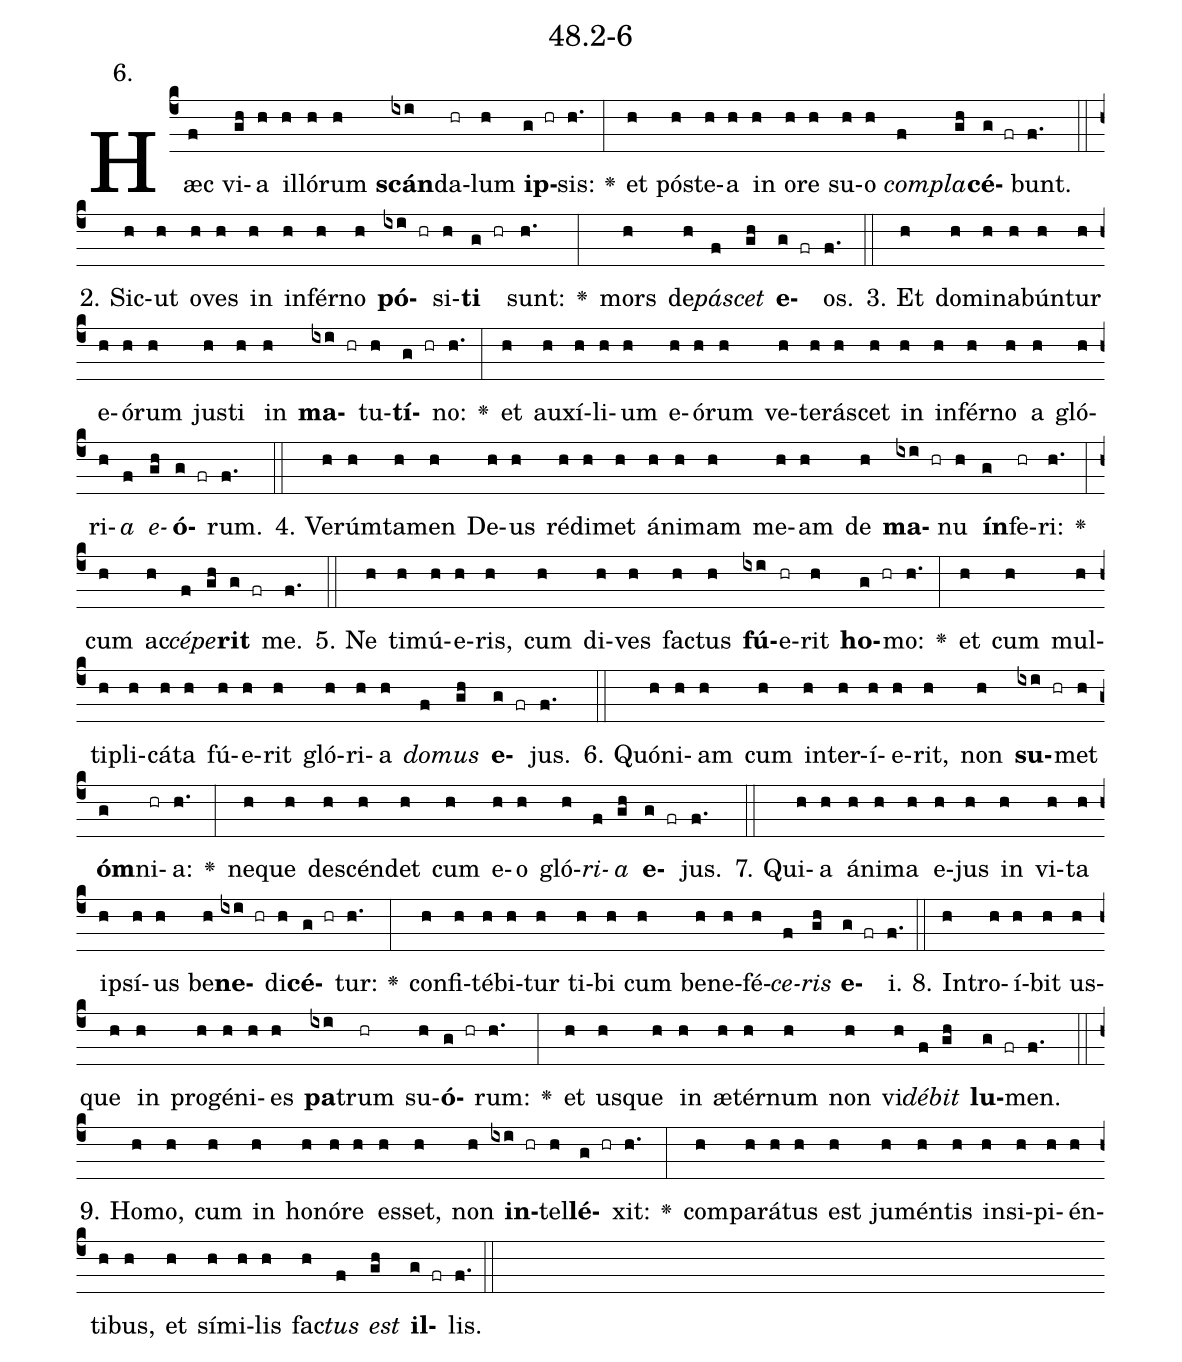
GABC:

name: 48.2-6;
annotation: 6.;
%%
(c4)Hæc(f) vi(gh)a(h) il(h)ló(h)rum(h) <b>scán</b>(ixi)da(hr)lum(h) <b>ip</b>(g hr)sis:(h.) <v>\greheightstar</v>(:) et(h) póst(h)e(h)a(h) in(h) o(h)re(h) su(h)o(h) <i>com</i>(f)<i>pla</i>(gh)<b>cé</b>(g fr)bunt.(f.) (::)
2. Sic(h)ut(h) o(h)ves(h) in(h) in(h)fér(h)no(h) <b>pó</b>(ixi hr)si(h)<b>ti</b>(g hr) sunt:(h.) <v>\greheightstar</v>(:) mors(h) de(h)<i>pá</i>(f)<i>scet</i>(gh) <b>e</b>(g fr)os.(f.) (::)
3. Et(h) do(h)mi(h)na(h)bún(h)tur(h) e(h)ó(h)rum(h) jus(h)ti(h) in(h) <b>ma</b>(ixi hr)tu(h)<b>tí</b>(g hr)no:(h.) <v>\greheightstar</v>(:) et(h) au(h)xí(h)li(h)um(h) e(h)ó(h)rum(h) ve(h)te(h)rá(h)scet(h) in(h) in(h)fér(h)no(h) a(h) gló(h)ri(h)<i>a</i>(f) <i>e</i>(gh)<b>ó</b>(g fr)rum.(f.) (::)
4. Ve(h)rúm(h)ta(h)men(h) De(h)us(h) réd(h)i(h)met(h) á(h)ni(h)mam(h) me(h)am(h) de(h) <b>ma</b>(ixi hr)nu(h) <b>ín</b>(g)fe(hr)ri:(h.) <v>\greheightstar</v>(:) cum(h) ac(h)<i>cé</i>(f)<i>pe</i>(gh)<b>rit</b>(g fr) me.(f.) (::)
5. Ne(h) ti(h)mú(h)e(h)ris,(h) cum(h) di(h)ves(h) fac(h)tus(h) <b>fú</b>(ixi)e(hr)rit(h) <b>ho</b>(g hr)mo:(h.) <v>\greheightstar</v>(:) et(h) cum(h) mul(h)ti(h)pli(h)cá(h)ta(h) fú(h)e(h)rit(h) gló(h)ri(h)a(h) <i>do</i>(f)<i>mus</i>(gh) <b>e</b>(g fr)jus.(f.) (::)
6. Quón(h)i(h)am(h) cum(h) in(h)ter(h)í(h)e(h)rit,(h) non(h) <b>su</b>(ixi hr)met(h) <b>óm</b>(g)ni(hr)a:(h.) <v>\greheightstar</v>(:) ne(h)que(h) de(h)scén(h)det(h) cum(h) e(h)o(h) gló(h)<i>ri</i>(f)<i>a</i>(gh) <b>e</b>(g fr)jus.(f.) (::)
7. Qui(h)a(h) á(h)ni(h)ma(h) e(h)jus(h) in(h) vi(h)ta(h) ip(h)sí(h)us(h) be(h)<b>ne</b>(ixi hr)di(h)<b>cé</b>(g hr)tur:(h.) <v>\greheightstar</v>(:) con(h)fi(h)té(h)bi(h)tur(h) ti(h)bi(h) cum(h) be(h)ne(h)fé(h)<i>ce</i>(f)<i>ris</i>(gh) <b>e</b>(g fr)i.(f.) (::)
8. In(h)tro(h)í(h)bit(h) us(h)que(h) in(h) pro(h)gé(h)ni(h)es(h) <b>pa</b>(ixi)trum(hr) su(h)<b>ó</b>(g hr)rum:(h.) <v>\greheightstar</v>(:) et(h) us(h)que(h) in(h) æ(h)tér(h)num(h) non(h) vi(h)<i>dé</i>(f)<i>bit</i>(gh) <b>lu</b>(g fr)men.(f.) (::)
9. Ho(h)mo,(h) cum(h) in(h) ho(h)nó(h)re(h) es(h)set,(h) non(h) <b>in</b>(ixi hr)tel(h)<b>lé</b>(g hr)xit:(h.) <v>\greheightstar</v>(:) com(h)pa(h)rá(h)tus(h) est(h) ju(h)mén(h)tis(h) in(h)si(h)pi(h)én(h)ti(h)bus,(h) et(h) sí(h)mi(h)lis(h) fac(h)<i>tus</i>(f) <i>est</i>(gh) <b>il</b>(g fr)lis.(f.) (::)
